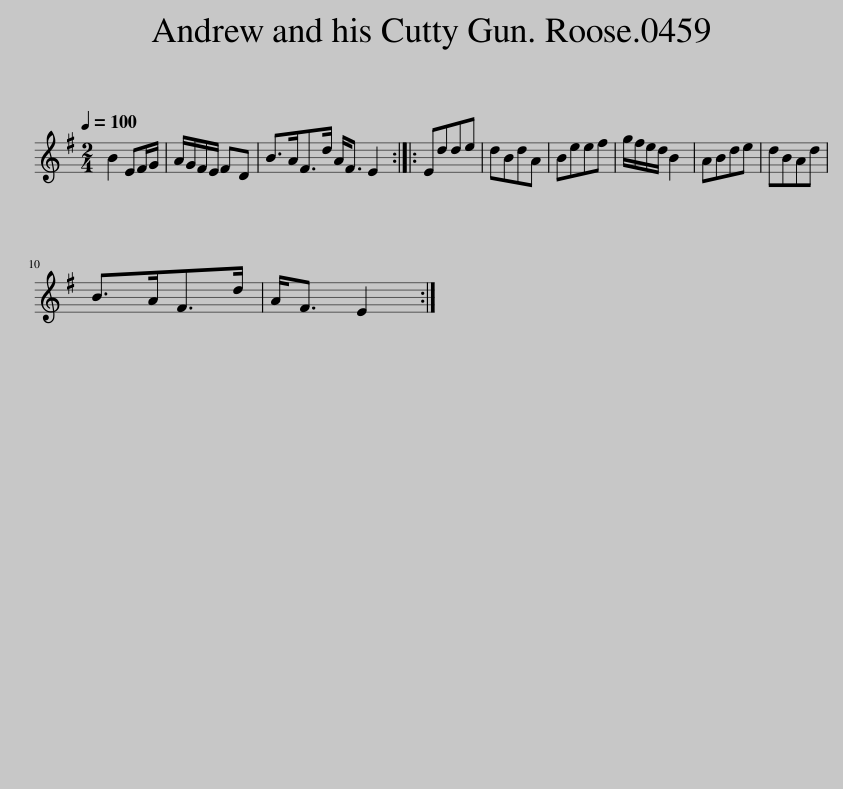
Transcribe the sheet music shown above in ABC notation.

X:1
L:1/8
Q:1/4=100
M:2/4
I:linebreak $
K:Emin
V:1 treble
V:1
 B2 EF/G/ | A/G/F/E/ FD | B>AF>d A<F E2 :: Edde | dBdA | %5
 Beef | g/f/e/d/ B2 | ABde | dBAd |$ B>AF>d | %10
 A<F E2 :| %11
